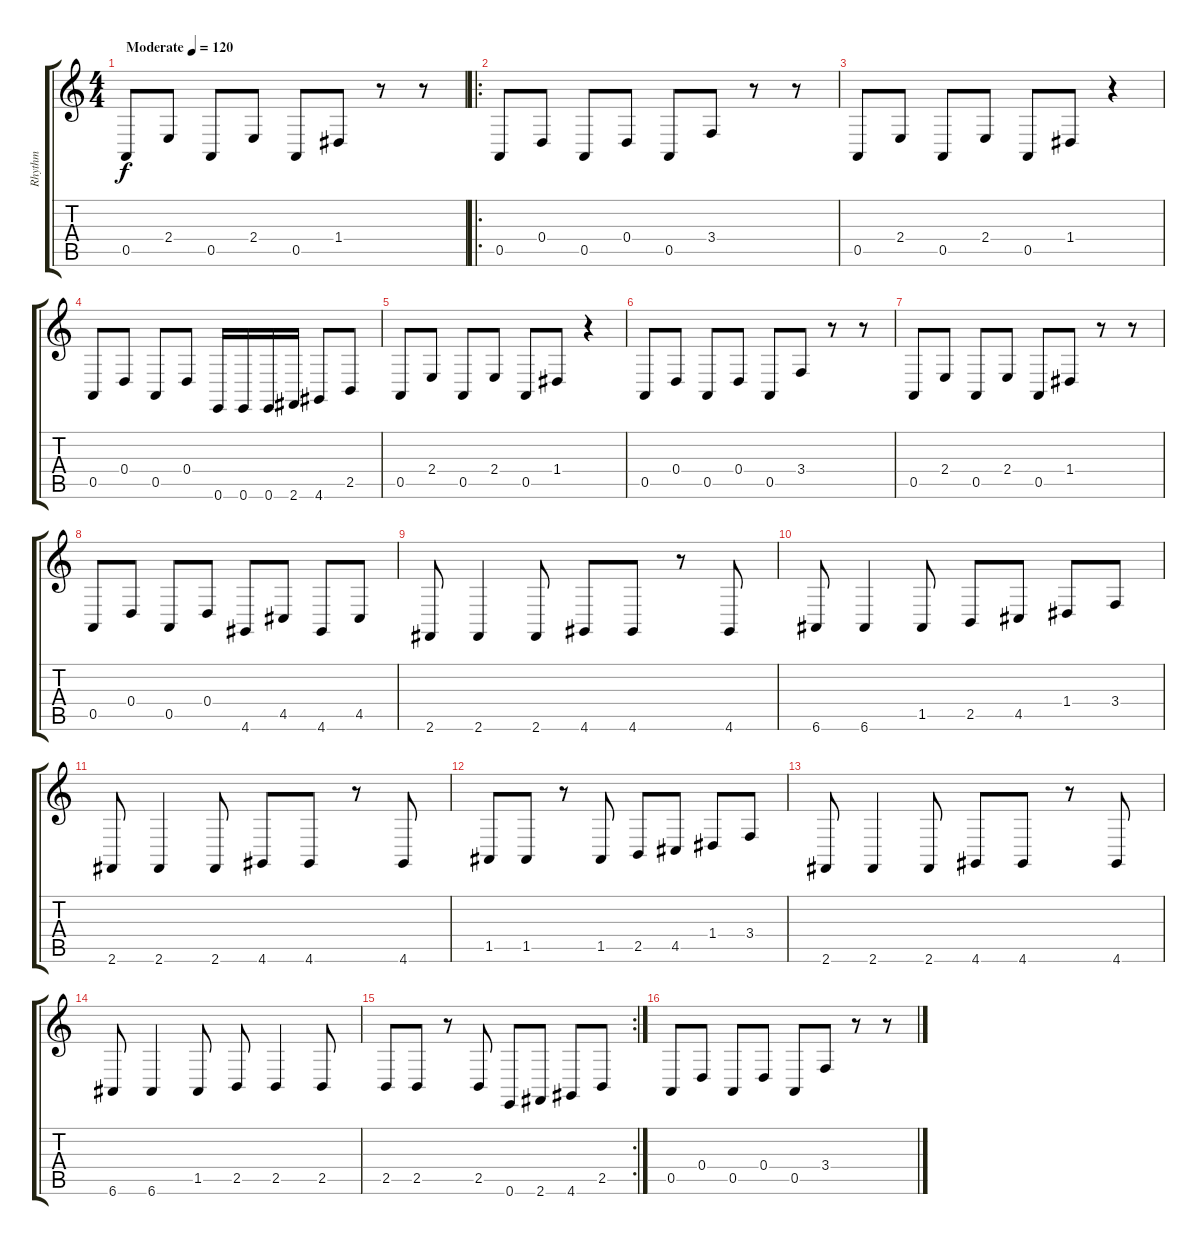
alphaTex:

\track ("Rhythm" "Rhythm") {instrument lead1square}
\staff {score tabs}
\tuning (E4 B3 G3 D3 A2 E2) {hide}
\ts (4 4)
\tempo (120 "Moderate")
\clef g2
\ks c
0.5.8{dy f instrument lead1square} 2.4.8 0.5.8 2.4.8 0.5.8 1.4.8 r.8 r.8 |
\ro
0.5.8 0.4.8 0.5.8 0.4.8 0.5.8 3.4.8 r.8 r.8 |
0.5.8 2.4.8 0.5.8 2.4.8 0.5.8 1.4.8 r.4 |
0.5.8 0.4.8 0.5.8 0.4.8 0.6.16 0.6.16 0.6.16 2.6.16 4.6.8 2.5.8 |
0.5.8 2.4.8 0.5.8 2.4.8 0.5.8 1.4.8 r.4 |
0.5.8 0.4.8 0.5.8 0.4.8 0.5.8 3.4.8 r.8 r.8 |
0.5.8 2.4.8 0.5.8 2.4.8 0.5.8 1.4.8 r.8 r.8 |
0.5.8 0.4.8 0.5.8 0.4.8 4.6.8 4.5.8 4.6.8 4.5.8 |
2.6.8 2.6.4 2.6.8 4.6.8 4.6.8 r.8 4.6.8 |
6.6.8 6.6.4 1.5.8 2.5.8 4.5.8 1.4.8 3.4.8 |
2.6.8 2.6.4 2.6.8 4.6.8 4.6.8 r.8 4.6.8 |
1.5.8 1.5.8 r.8 1.5.8 2.5.8 4.5.8 1.4.8 3.4.8 |
2.6.8 2.6.4 2.6.8 4.6.8 4.6.8 r.8 4.6.8 |
6.6.8 6.6.4 1.5.8 2.5.8 2.5.4 2.5.8 |
\rc 2
2.5.8 2.5.8 r.8 2.5.8 0.6.8 2.6.8 4.6.8 2.5.8 |
0.5.8 0.4.8 0.5.8 0.4.8 0.5.8 3.4.8 r.8 r.8
